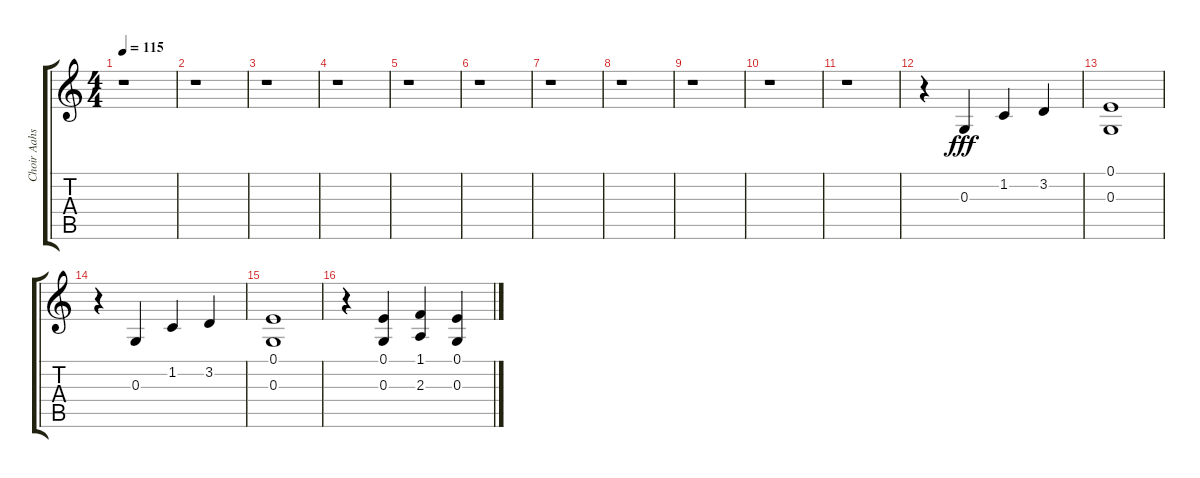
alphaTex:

\track ("Choir Aahs" "Choir Aahs") {instrument choiraahs}
\staff {score tabs}
\tuning (E4 B3 G3 D3 A2 E2) {hide}
\ts (4 4)
\tempo 115
\clef g2
\ks c
r.1{dy fff} |
r.1 |
r.1 |
r.1 |
r.1 |
r.1 |
r.1 |
r.1 |
r.1 |
r.1 |
r.1 |
r.4 0.3.4 1.2.4 3.2.4 |
(0.1 0.3).1 |
r.4 0.3.4 1.2.4 3.2.4 |
(0.1 0.3).1 |
r.4 (0.1 0.3).4 (1.1 2.3).4 (0.1 0.3).4
